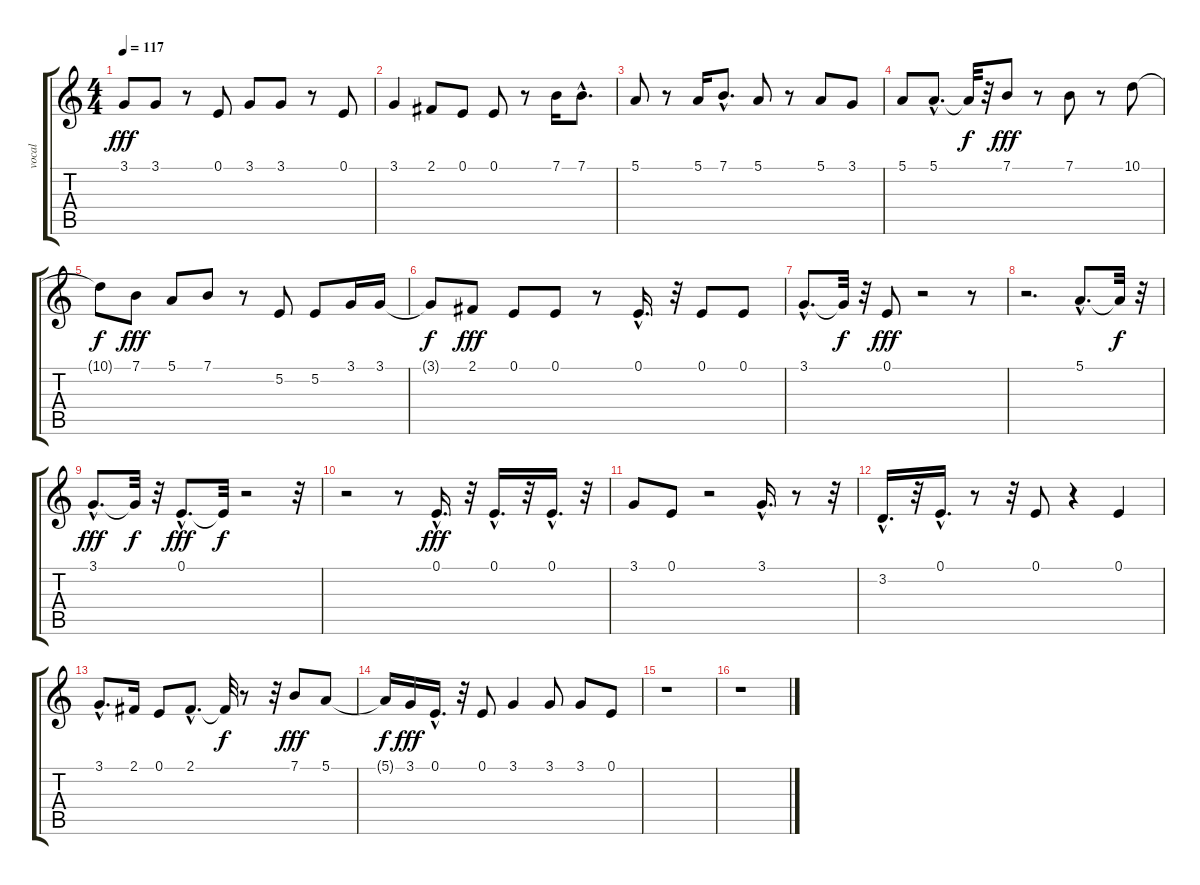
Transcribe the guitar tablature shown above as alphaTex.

\track ("vocal" "vocal") {instrument tenorsax}
\staff {score tabs}
\tuning (E4 B3 G3 D3 A2 E2) {hide}
\ts (4 4)
\tempo 117
\clef g2
\ks c
3.1.8{dy fff} 3.1.8 r.8 0.1.8 3.1.8 3.1.8 r.8 0.1.8 |
3.1.4 2.1.8 0.1.8 0.1.8 r.8 7.1.16 7.1{hac}.8{d} |
5.1.8 r.8 5.1.16 7.1{hac}.8{d} 5.1.8 r.8 5.1.8 3.1.8 |
5.1.8 5.1{hac}.8{d} 5.1{t}.32{dy f} r.32 7.1.8{dy fff} r.8 7.1.8 r.8 10.1.8 |
10.1{t}.8{dy f} 7.1.8{dy fff} 5.1.8 7.1.8 r.8 5.2.8 5.2.8 3.1.16 3.1.16 |
3.1{t}.8{dy f} 2.1.8{dy fff} 0.1.8 0.1.8 r.8 0.1{hac}.16{d} r.32 0.1.8 0.1.8 |
3.1{hac}.8{d} 3.1{t}.32{dy f} r.32 0.1.8{dy fff} r.2 r.8 |
r.2{d} 5.1{hac}.8{d} 5.1{t}.32{dy f} r.32 |
3.1{hac}.8{d dy fff} 3.1{t}.32{dy f} r.32 0.1{hac}.8{d dy fff} 0.1{t}.32{dy f} r.2 r.32 |
r.2 r.8 0.1{hac}.16{d dy fff} r.32 0.1{hac}.16{d} r.32 0.1{hac}.16{d} r.32 |
3.1.8 0.1.8 r.2 3.1{hac}.16{d} r.8 r.32 |
3.2{hac}.16{d} r.32 0.1{hac}.16{d} r.8 r.32 0.1.8 r.4 0.1.4 |
3.1{hac}.8{d} 2.1.16 0.1.8 2.1{hac}.8{d} 2.1{t}.32{dy f} r.8 r.32 7.1.8{dy fff} 5.1.8 |
5.1{t}.16{dy f} 3.1.16{dy fff} 0.1{hac}.16{d} r.32 0.1.8 3.1.4 3.1.8 3.1.8 0.1.8 |
r.1 |
r.1
